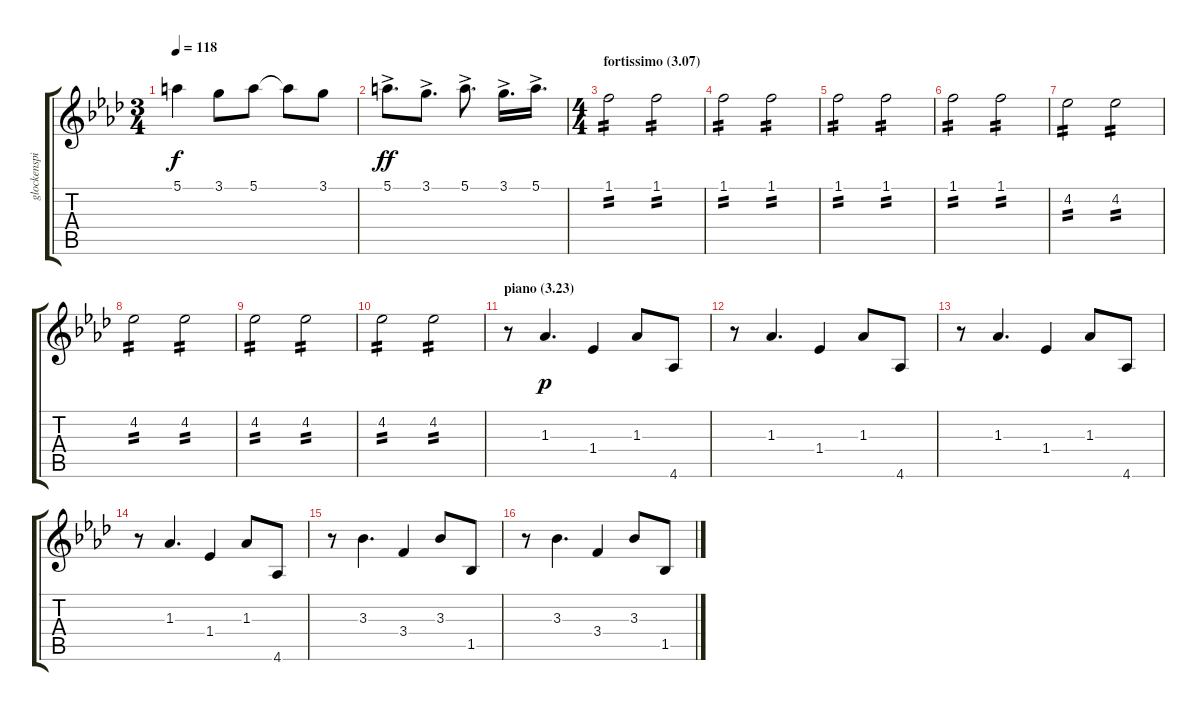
\track ("glockenspiel (+12)" "glockenspi") {instrument glockenspiel}
\staff {score tabs}
\tuning (E5 B4 G4 D4 A3 E3) {hide}
\ts (3 4)
\tempo 118
\clef g2
\ks ab
5.1.4{dy f} 3.1.8 5.1.8 5.1{t}.8 3.1.8 |
5.1{ac}.8{d dy ff} 3.1{ac}.8{d} 5.1{ac}.8{d} 3.1{ac}.16{d} 5.1{ac}.16{d} |
\ts (4 4)
\section ("" "fortissimo (3.07)")
1.1.2{tp 2} 1.1.2{tp 2} |
1.1.2{tp 2} 1.1.2{tp 2} |
1.1.2{tp 2} 1.1.2{tp 2} |
1.1.2{tp 2} 1.1.2{tp 2} |
4.2.2{tp 2} 4.2.2{tp 2} |
4.2.2{tp 2} 4.2.2{tp 2} |
4.2.2{tp 2} 4.2.2{tp 2} |
4.2.2{tp 2} 4.2.2{tp 2} |
\section ("" "piano (3.23)")
r.8 1.3.4{d dy p} 1.4.4 1.3.8 4.6.8 |
r.8 1.3.4{d} 1.4.4 1.3.8 4.6.8 |
r.8 1.3.4{d} 1.4.4 1.3.8 4.6.8 |
r.8 1.3.4{d} 1.4.4 1.3.8 4.6.8 |
r.8 3.3.4{d} 3.4.4 3.3.8 1.5.8 |
r.8 3.3.4{d} 3.4.4 3.3.8 1.5.8
